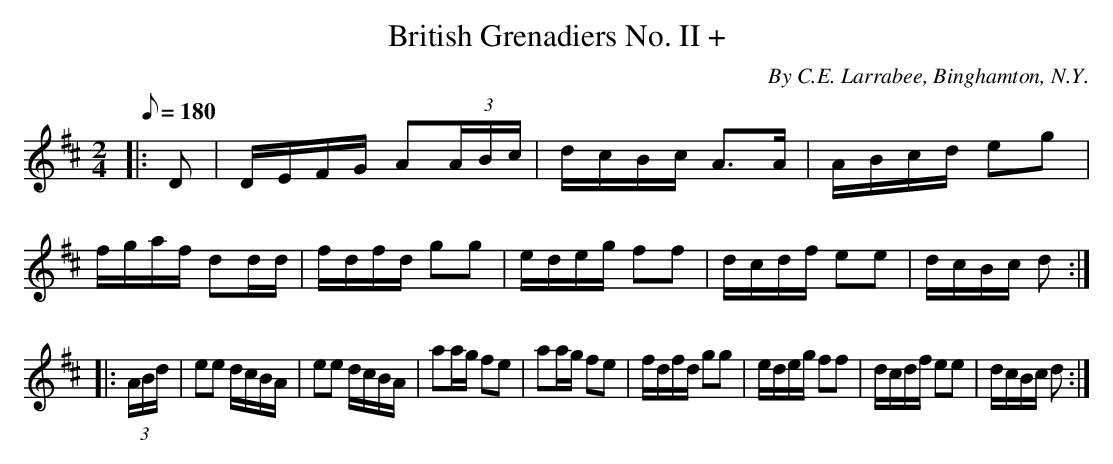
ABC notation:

X:1
T:British Grenadiers No. II +
C:By C.E. Larrabee, Binghamton, N.Y.
M:2/4
L:1/8
Q:1/8=180
K:D
|: D|D/E/F/G/ A(3A/B/c/|d/c/B/c/ A>A|A/B/c/d/ eg|f/g/a/f/ dd/d/|f/d/f/d/ gg|e/d/e/g/ ff|d/c/d/f/ ee|d/c/B/c/ d :|
|: (3A/B/d/|ee d/c/B/A/|ee d/c/B/A/|aa/g/ fe|aa/g/ fe|f/d/f/d/ gg|e/d/e/g/ ff|d/c/d/f/ ee|d/c/B/c/ d :|
